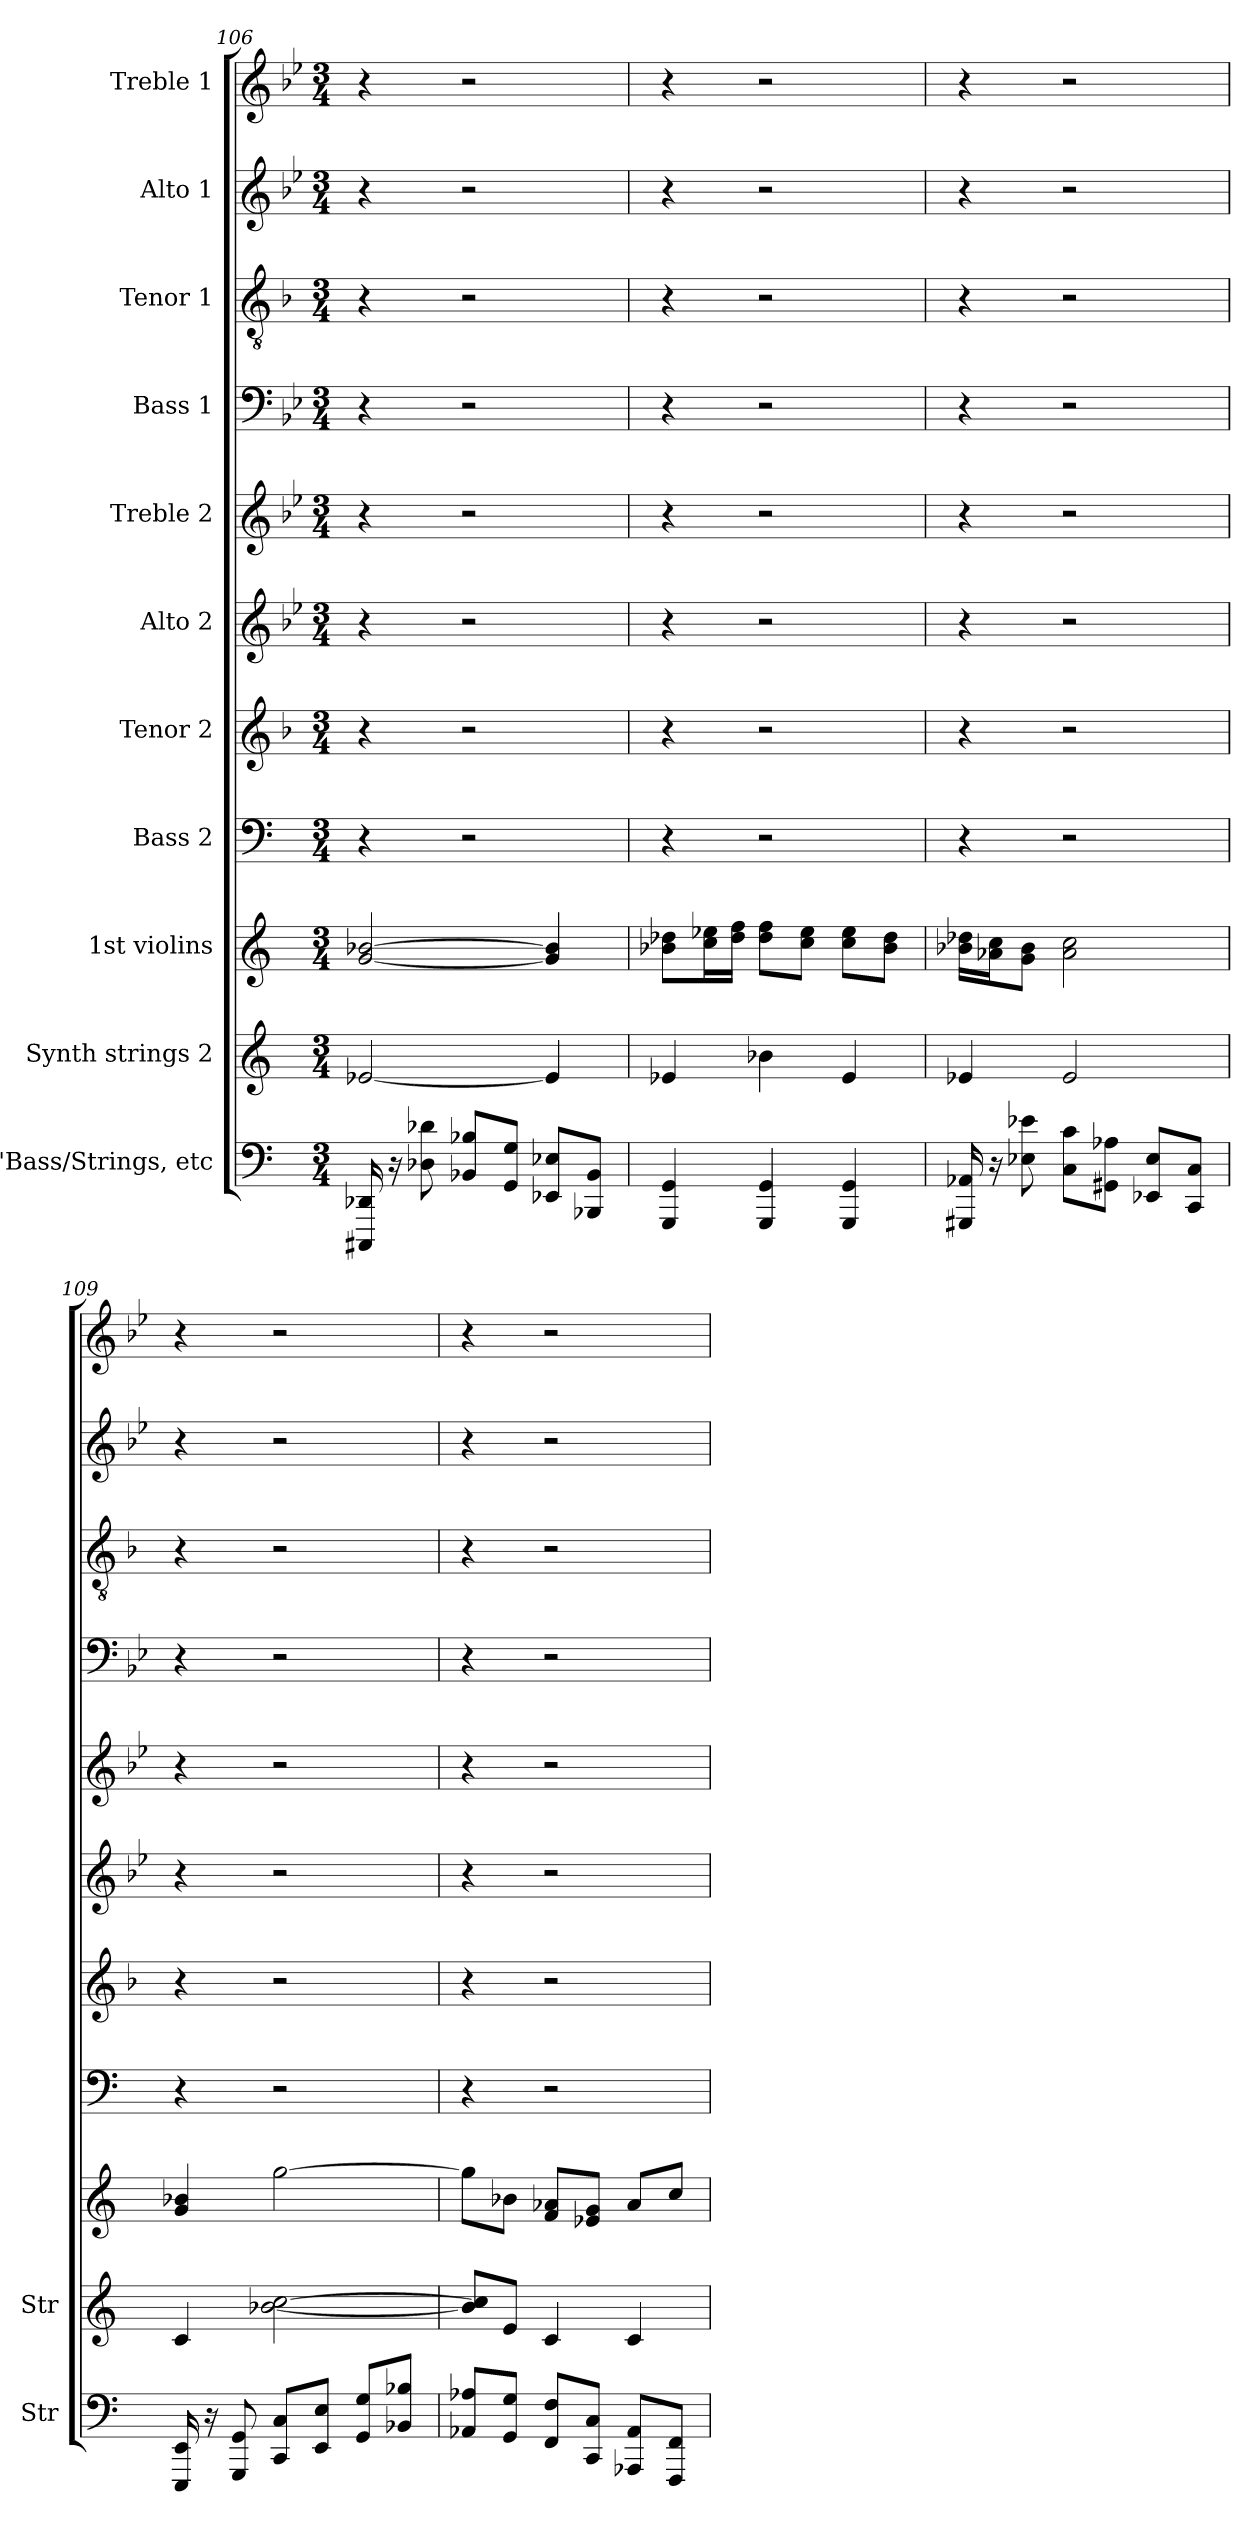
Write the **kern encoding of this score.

**kern	**kern	**kern	**kern	**kern	**kern	**kern	**kern	**kern	**kern	**kern
*part11	*part10	*part9	*part8	*part7	*part6	*part5	*part4	*part3	*part2	*part1
*staff11	*staff10	*staff9	*staff8	*staff7	*staff6	*staff5	*staff4	*staff3	*staff2	*staff1
*I"D'Bass/Strings, etc	*I"Synth strings 2	*I"1st violins	*I"Bass 2	*I"Tenor 2	*I"Alto 2	*I"Treble 2	*I"Bass 1	*I"Tenor 1	*I"Alto 1	*I"Treble 1
*I'Str	*I'Str	*	*	*	*	*	*	*	*	*
*clefF4	*clefG2	*clefG2	*clefF4	*clefG2	*clefG2	*clefG2	*clefF4	*clefGv2	*clefG2	*clefG2
*	*	*	*	*ITrd4c7	*	*	*	*ITrd4c7	*	*
*k[]	*k[]	*k[]	*k[]	*k[b-e-]	*k[b-e-]	*k[b-e-]	*k[b-e-]	*k[b-e-]	*k[b-e-]	*k[b-e-]
*C:	*C:	*C:	*C:	*B-:	*B-:	*B-:	*B-:	*B-:	*B-:	*B-:
*M3/4	*M3/4	*M3/4	*M3/4	*M3/4	*M3/4	*M3/4	*M3/4	*M3/4	*M3/4	*M3/4
=106	=106	=106	=106	=106	=106	=106	=106	=106	=106	=106
16CCC#X/ 16DD-X/	[2e-X/	[2g/ [2b-X/	4r	4r	4r	4r	4r	4r	4r	4r
16r	.	.	.	.	.	.	.	.	.	.
8D-X\ 8d-X\	.	.	.	.	.	.	.	.	.	.
8BB-X/ 8B-X/L	.	.	2r	2r	2r	2r	2r	2r	2r	2r
8GG/ 8G/J	.	.	.	.	.	.	.	.	.	.
8EE-X/ 8E-X/L	4e-/]	4g/] 4b-/]	.	.	.	.	.	.	.	.
8BBB-X/ 8BB-/J	.	.	.	.	.	.	.	.	.	.
!!LO:PB:g=z
=107	=107	=107	=107	=107	=107	=107	=107	=107	=107	=107
4GGG/ 4GG/	4e-X/	8b-X\ 8dd-X\L	4r	4r	4r	4r	4r	4r	4r	4r
.	.	16cc\ 16ee-X\L	.	.	.	.	.	.	.	.
.	.	16dd-\ 16ff\JJ	.	.	.	.	.	.	.	.
4GGG/ 4GG/	4b-X\	8dd-\ 8ff\L	2r	2r	2r	2r	2r	2r	2r	2r
.	.	8cc\ 8ee-\J	.	.	.	.	.	.	.	.
4GGG/ 4GG/	4e-/	8cc\ 8ee-\L	.	.	.	.	.	.	.	.
.	.	8b-\ 8dd-\J	.	.	.	.	.	.	.	.
=108	=108	=108	=108	=108	=108	=108	=108	=108	=108	=108
16GGG#X/ 16AA-X/	4e-X/	16b-X\ 16dd-X\LL	4r	4r	4r	4r	4r	4r	4r	4r
16r	.	16a-X\ 16cc\J	.	.	.	.	.	.	.	.
8E-X\ 8e-X\	.	8g\ 8b-\J	.	.	.	.	.	.	.	.
8C\ 8c\L	2e-/	2a-\ 2cc\	2r	2r	2r	2r	2r	2r	2r	2r
8GG#X\ 8A-X\J	.	.	.	.	.	.	.	.	.	.
8EE-X/ 8E-/L	.	.	.	.	.	.	.	.	.	.
8CC/ 8C/J	.	.	.	.	.	.	.	.	.	.
=109	=109	=109	=109	=109	=109	=109	=109	=109	=109	=109
16EEE/ 16EE/	4c/	4g/ 4b-X/	4r	4r	4r	4r	4r	4r	4r	4r
16r	.	.	.	.	.	.	.	.	.	.
8GGG/ 8GG/	.	.	.	.	.	.	.	.	.	.
8CC/ 8C/L	[2b-X\ [2cc\	[2gg\	2r	2r	2r	2r	2r	2r	2r	2r
8EE/ 8E/J	.	.	.	.	.	.	.	.	.	.
8GG/ 8G/L	.	.	.	.	.	.	.	.	.	.
8BB-X/ 8B-X/J	.	.	.	.	.	.	.	.	.	.
=110	=110	=110	=110	=110	=110	=110	=110	=110	=110	=110
8AA-X/ 8A-X/L	8b-/] 8cc/]L	8gg\L]	4r	4r	4r	4r	4r	4r	4r	4r
8GG/ 8G/J	8e/J	8b-X\J	.	.	.	.	.	.	.	.
8FF/ 8F/L	4c/	8f/ 8a-X/L	2r	2r	2r	2r	2r	2r	2r	2r
8CC/ 8C/J	.	8e-X/ 8g/J	.	.	.	.	.	.	.	.
8AAA-X/ 8AA-/L	4c/	8a-/L	.	.	.	.	.	.	.	.
8FFF/ 8FF/J	.	8cc/J	.	.	.	.	.	.	.	.
=	=	=	=	=	=	=	=	=	=	=
*-	*-	*-	*-	*-	*-	*-	*-	*-	*-	*-
